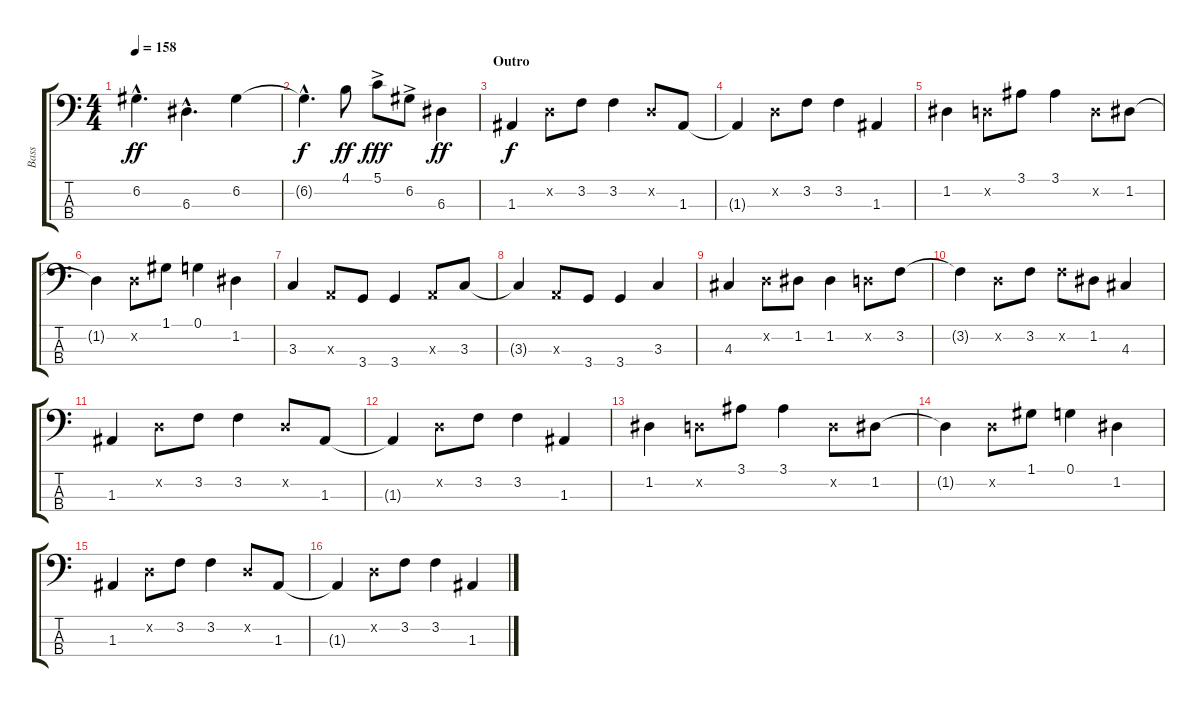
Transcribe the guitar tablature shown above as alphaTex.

\track ("Bass" "Bass") {instrument acousticbass}
\staff {score tabs}
\tuning (G2 D2 A1 E1) {hide}
\ts (4 4)
\tempo 158
\clef f4
\ks c
6.2{hac}.4{d dy ff} 6.3{hac}.4{d} 6.2.4 |
6.2{hac t}.4{d dy f} 4.1.8{dy ff} 5.1{ac}.8{dy fff} 6.2{ac}.8 6.3.4{dy ff} |
\section ("" "Outro")
1.3.4{dy f} 0.2{x}.8 3.2.8 3.2.4 0.2{x}.8 1.3.8 |
1.3{t}.4 0.2{x}.8 3.2.8 3.2.4 1.3.4 |
1.2.4 0.2{x}.8 3.1.8 3.1.4 0.2{x}.8 1.2.8 |
1.2{t}.4 0.2{x}.8 1.1.8 0.1.4 1.2.4 |
3.3.4 0.3{x}.8 3.4.8 3.4.4 0.3{x}.8 3.3.8 |
3.3{t}.4 0.3{x}.8 3.4.8 3.4.4 3.3.4 |
4.3.4 0.2{x}.8 1.2.8 1.2.4 0.2{x}.8 3.2.8 |
3.2{t}.4 0.2{x}.8 3.2.8 3.2{x}.8 1.2.8 4.3.4 |
1.3.4 0.2{x}.8 3.2.8 3.2.4 0.2{x}.8 1.3.8 |
1.3{t}.4 0.2{x}.8 3.2.8 3.2.4 1.3.4 |
1.2.4 0.2{x}.8 3.1.8 3.1.4 0.2{x}.8 1.2.8 |
1.2{t}.4 0.2{x}.8 1.1.8 0.1.4 1.2.4 |
1.3.4 0.2{x}.8 3.2.8 3.2.4 0.2{x}.8 1.3.8 |
1.3{t}.4 0.2{x}.8 3.2.8 3.2.4 1.3.4
